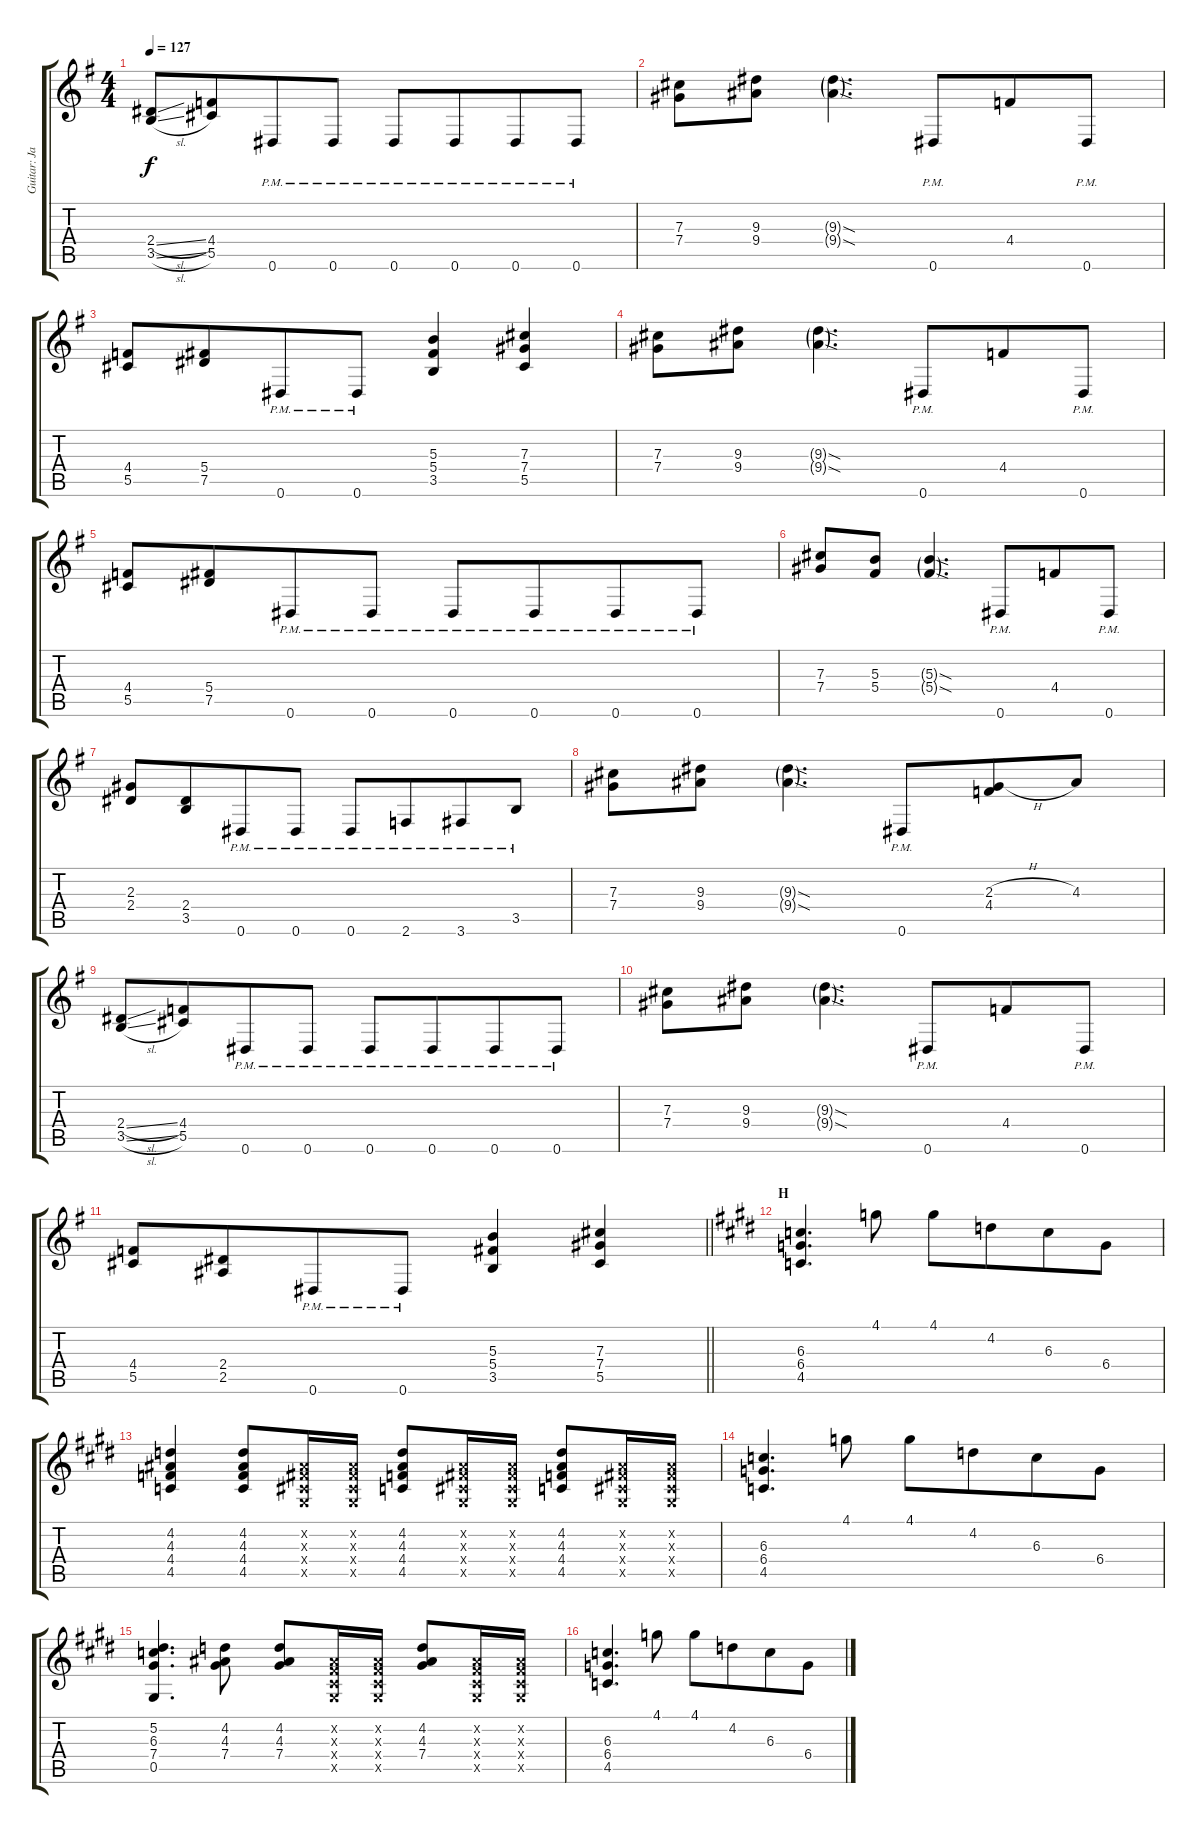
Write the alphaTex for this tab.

\track ("Guitar: Jake" "Guitar: Ja") {instrument overdrivenguitar}
\staff {score tabs}
\tuning (Eb4 Bb3 Gb3 Db3 Ab2 Eb2) {hide}
\ts (4 4)
\tempo 127
\clef g2
\ks g
(2.4{sl} 3.5{sl}).8{dy f} (4.4 5.5).8{beam merge} 0.6{pm}.8 0.6{pm}.8 0.6{pm}.8 0.6{pm}.8{beam merge} 0.6{pm}.8 0.6{pm}.8 |
(7.3 7.4).8 (9.3 9.4).8 (9.3{sod g} 9.4{sod g}).4{d} 0.6{pm}.8{beam merge} 4.4.8 0.6{pm}.8 |
(4.4 5.5).8 (5.4 7.5).8{beam merge} 0.6{pm}.8 0.6{pm}.8 (5.3 5.4 3.5).4 (7.3 7.4 5.5).4 |
(7.3 7.4).8 (9.3 9.4).8 (9.3{sod g} 9.4{sod g}).4{d} 0.6{pm}.8{beam merge} 4.4.8 0.6{pm}.8 |
(4.4 5.5).8 (5.4 7.5).8{beam merge} 0.6{pm}.8 0.6{pm}.8 0.6{pm}.8 0.6{pm}.8{beam merge} 0.6{pm}.8 0.6{pm}.8 |
(7.3 7.4).8 (5.3 5.4).8 (5.3{sod g} 5.4{sod g}).4{d} 0.6{pm}.8{beam merge} 4.4.8 0.6{pm}.8 |
(2.3 2.4).8 (2.4 3.5).8{beam merge} 0.6{pm}.8 0.6{pm}.8 0.6{pm}.8 2.6{pm}.8{beam merge} 3.6{pm}.8 3.5{pm}.8 |
(7.3 7.4).8 (9.3 9.4).8 (9.3{sod g} 9.4{sod g}).4{d} 0.6{pm}.8{beam merge} (2.3{h} 4.4).8 4.3.8 |
(2.4{sl} 3.5{sl}).8 (4.4 5.5).8{beam merge} 0.6{pm}.8 0.6{pm}.8 0.6{pm}.8 0.6{pm}.8{beam merge} 0.6{pm}.8 0.6{pm}.8 |
(7.3 7.4).8 (9.3 9.4).8 (9.3{sod g} 9.4{sod g}).4{d} 0.6{pm}.8{beam merge} 4.4.8 0.6{pm}.8 |
\barLineRight lightlight
(4.4 5.5).8 (2.4 2.5).8{beam merge} 0.6{pm}.8 0.6{pm}.8 (5.3 5.4 3.5).4 (7.3 7.4 5.5).4 |
\section ("" "H")
\ks e
(6.3 6.4 4.5).4{d} 4.1.8 4.1.8 4.2.8{beam merge} 6.3.8 6.4.8 |
(4.2 4.3 4.4 4.5).4 (4.2 4.3 4.4 4.5).8 (0.2{x} 0.3{x} 0.4{x} 0.5{x}).16 (0.2{x} 0.3{x} 0.4{x} 0.5{x}).16 (4.2 4.3 4.4 4.5).8 (0.2{x} 0.3{x} 0.4{x} 0.5{x}).16 (0.2{x} 0.3{x} 0.4{x} 0.5{x}).16 (4.2 4.3 4.4 4.5).8 (0.2{x} 0.3{x} 0.4{x} 0.5{x}).16 (0.2{x} 0.3{x} 0.4{x} 0.5{x}).16 |
(6.3 6.4 4.5).4{d} 4.1.8 4.1.8 4.2.8{beam merge} 6.3.8 6.4.8 |
(5.2 6.3 7.4 0.5).4{d} (4.2 4.3 7.4).8 (4.2 4.3 7.4).8 (0.2{x} 0.3{x} 0.4{x} 0.5{x}).16 (0.2{x} 0.3{x} 0.4{x} 0.5{x}).16 (4.2 4.3 7.4).8 (0.2{x} 0.3{x} 0.4{x} 0.5{x}).16 (0.2{x} 0.3{x} 0.4{x} 0.5{x}).16 |
(6.3 6.4 4.5).4{d} 4.1.8 4.1.8 4.2.8{beam merge} 6.3.8 6.4.8
